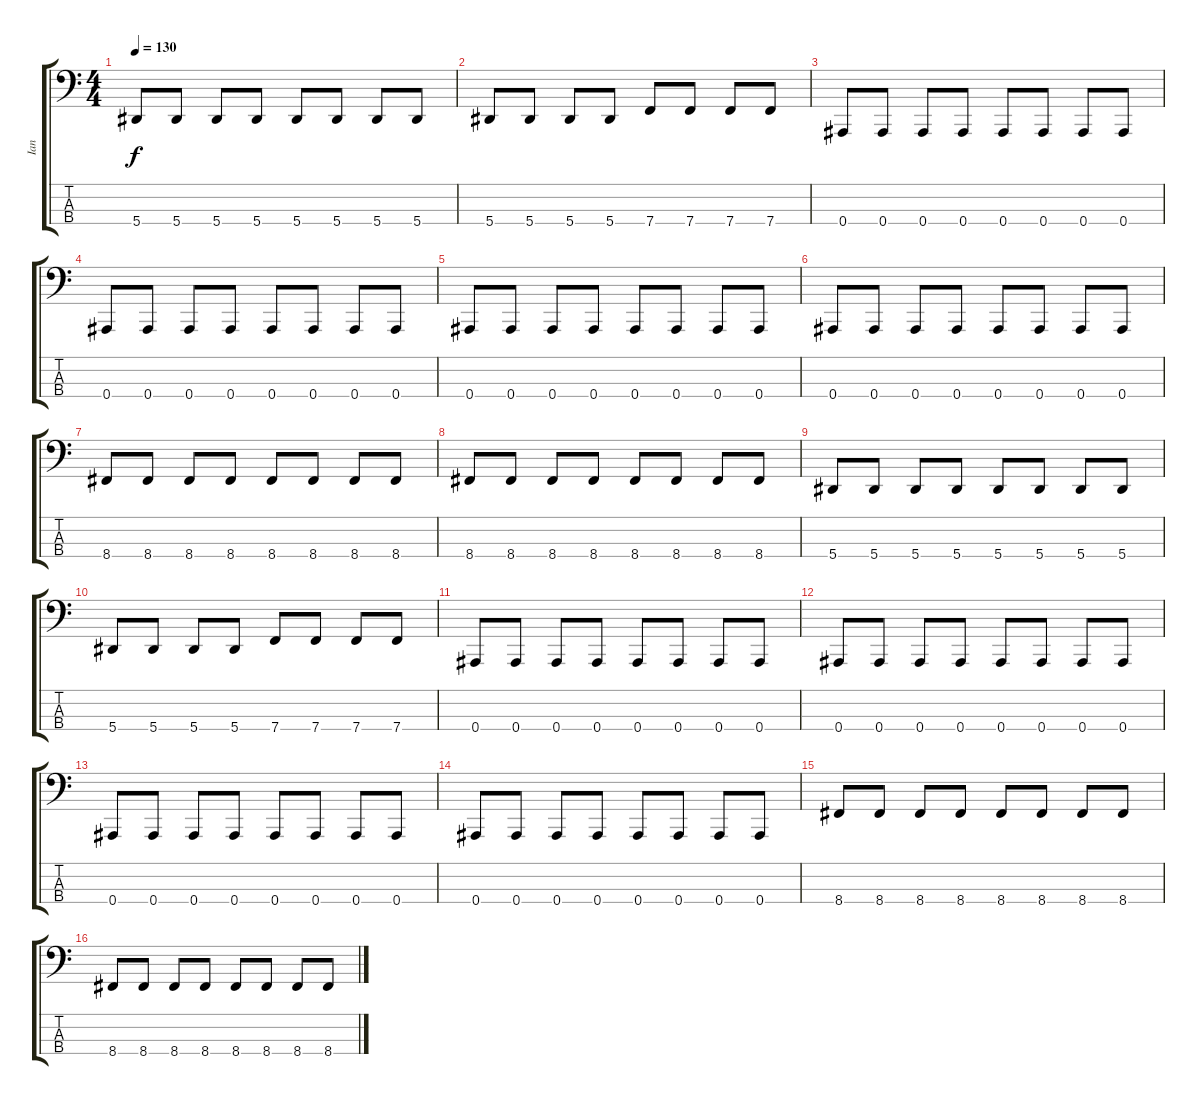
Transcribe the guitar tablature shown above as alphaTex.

\track ("Ian" "Ian") {instrument electricbasspick}
\staff {score tabs}
\tuning (Eb2 Bb1 F1 Bb0) {hide}
\ts (4 4)
\tempo 130
\clef f4
\ks c
5.4.8{dy f} 5.4.8 5.4.8 5.4.8 5.4.8 5.4.8 5.4.8 5.4.8 |
5.4.8 5.4.8 5.4.8 5.4.8 7.4.8 7.4.8 7.4.8 7.4.8 |
0.4.8 0.4.8 0.4.8 0.4.8 0.4.8 0.4.8 0.4.8 0.4.8 |
0.4.8 0.4.8 0.4.8 0.4.8 0.4.8 0.4.8 0.4.8 0.4.8 |
0.4.8 0.4.8 0.4.8 0.4.8 0.4.8 0.4.8 0.4.8 0.4.8 |
0.4.8 0.4.8 0.4.8 0.4.8 0.4.8 0.4.8 0.4.8 0.4.8 |
8.4.8 8.4.8 8.4.8 8.4.8 8.4.8 8.4.8 8.4.8 8.4.8 |
8.4.8 8.4.8 8.4.8 8.4.8 8.4.8 8.4.8 8.4.8 8.4.8 |
5.4.8 5.4.8 5.4.8 5.4.8 5.4.8 5.4.8 5.4.8 5.4.8 |
5.4.8 5.4.8 5.4.8 5.4.8 7.4.8 7.4.8 7.4.8 7.4.8 |
0.4.8 0.4.8 0.4.8 0.4.8 0.4.8 0.4.8 0.4.8 0.4.8 |
0.4.8 0.4.8 0.4.8 0.4.8 0.4.8 0.4.8 0.4.8 0.4.8 |
0.4.8 0.4.8 0.4.8 0.4.8 0.4.8 0.4.8 0.4.8 0.4.8 |
0.4.8 0.4.8 0.4.8 0.4.8 0.4.8 0.4.8 0.4.8 0.4.8 |
8.4.8 8.4.8 8.4.8 8.4.8 8.4.8 8.4.8 8.4.8 8.4.8 |
8.4.8 8.4.8 8.4.8 8.4.8 8.4.8 8.4.8 8.4.8 8.4.8
